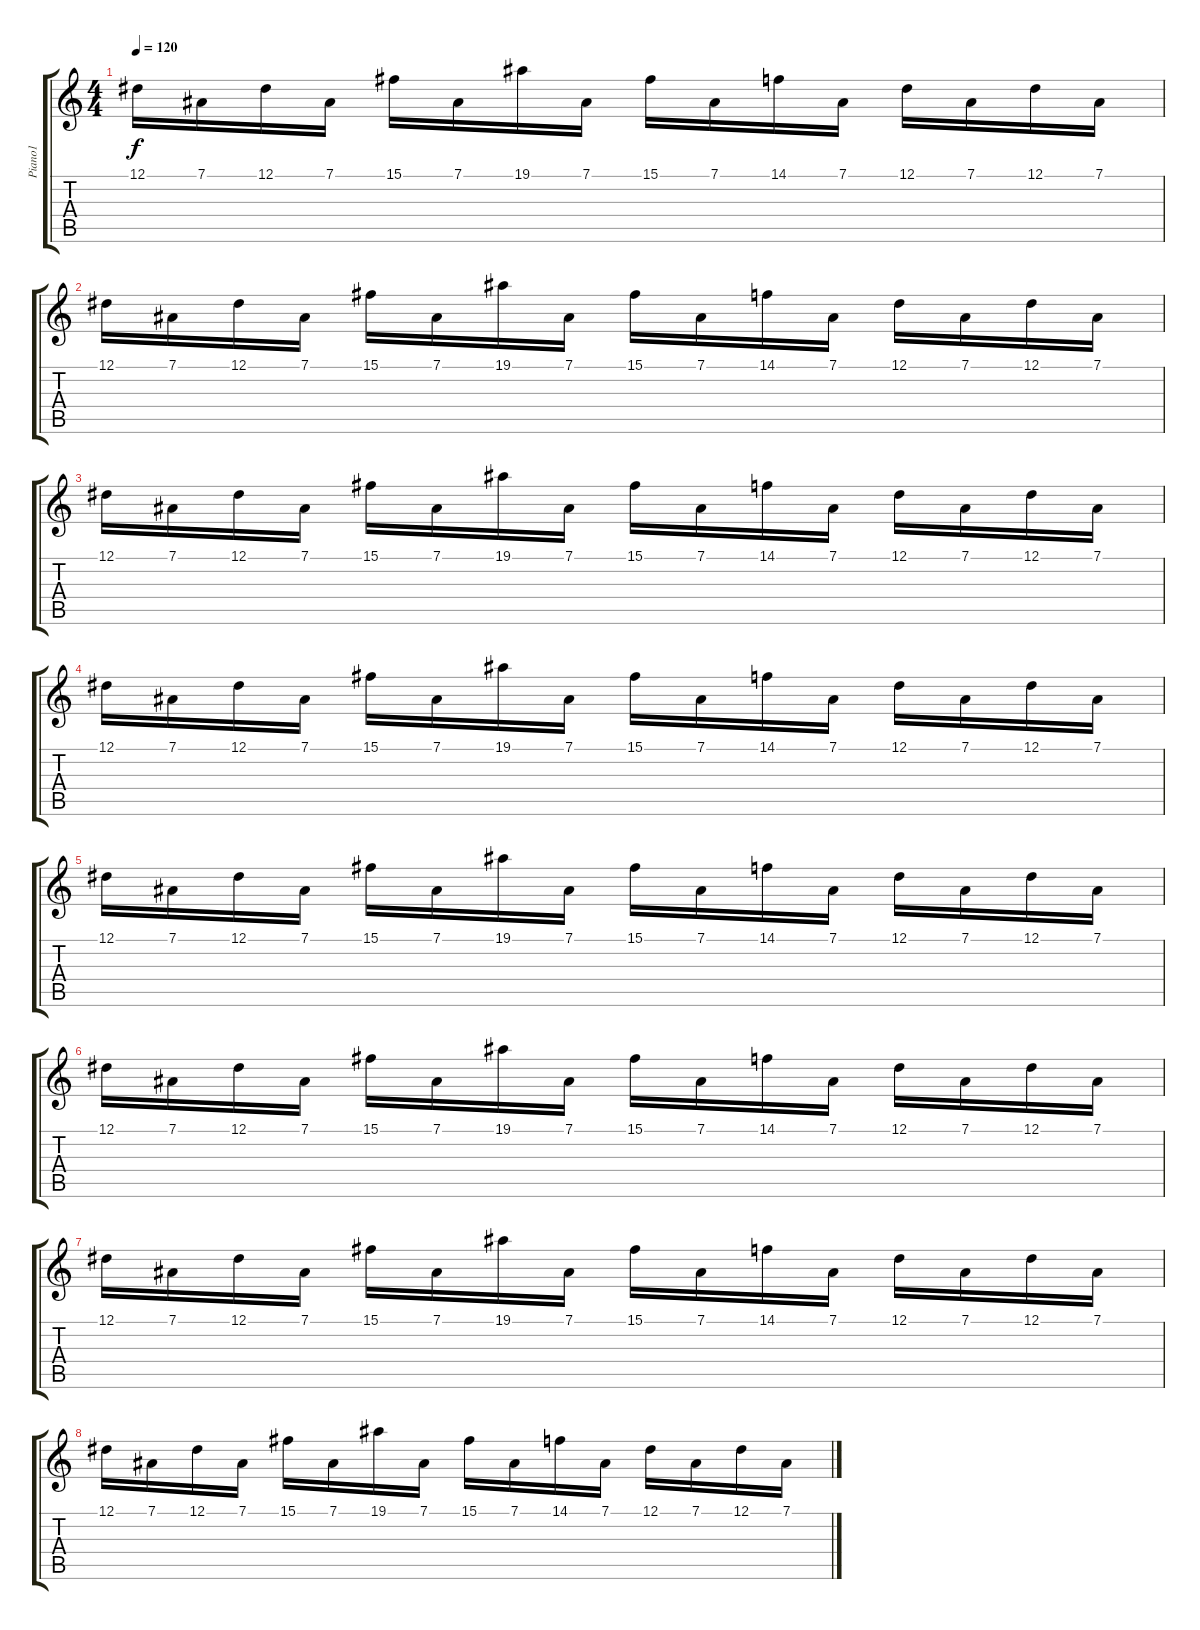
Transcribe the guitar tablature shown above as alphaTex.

\track ("Piano1" "Piano1") {instrument acousticgrandpiano}
\staff {score tabs}
\tuning (Eb4 Bb3 Gb3 Db3 Ab2 Eb2) {hide}
\ts (4 4)
\tempo 120
\clef g2
\ks c
12.1.16{dy f instrument drawbarorgan} 7.1.16 12.1.16 7.1.16 15.1.16 7.1.16 19.1.16 7.1.16 15.1.16 7.1.16 14.1.16 7.1.16 12.1.16 7.1.16 12.1.16 7.1.16 |
12.1.16{instrument drawbarorgan} 7.1.16 12.1.16 7.1.16 15.1.16 7.1.16 19.1.16 7.1.16 15.1.16 7.1.16 14.1.16 7.1.16 12.1.16 7.1.16 12.1.16 7.1.16 |
12.1.16{instrument drawbarorgan} 7.1.16 12.1.16 7.1.16 15.1.16 7.1.16 19.1.16 7.1.16 15.1.16 7.1.16 14.1.16 7.1.16 12.1.16 7.1.16 12.1.16 7.1.16 |
12.1.16{instrument drawbarorgan} 7.1.16 12.1.16 7.1.16 15.1.16 7.1.16 19.1.16 7.1.16 15.1.16 7.1.16 14.1.16 7.1.16 12.1.16 7.1.16 12.1.16 7.1.16 |
12.1.16{instrument drawbarorgan} 7.1.16 12.1.16 7.1.16 15.1.16 7.1.16 19.1.16 7.1.16 15.1.16 7.1.16 14.1.16 7.1.16 12.1.16 7.1.16 12.1.16 7.1.16 |
12.1.16{instrument drawbarorgan} 7.1.16 12.1.16 7.1.16 15.1.16 7.1.16 19.1.16 7.1.16 15.1.16 7.1.16 14.1.16 7.1.16 12.1.16 7.1.16 12.1.16 7.1.16 |
12.1.16{instrument drawbarorgan} 7.1.16 12.1.16 7.1.16 15.1.16 7.1.16 19.1.16 7.1.16 15.1.16 7.1.16 14.1.16 7.1.16 12.1.16 7.1.16 12.1.16 7.1.16 |
12.1.16{instrument drawbarorgan} 7.1.16 12.1.16 7.1.16 15.1.16 7.1.16 19.1.16 7.1.16 15.1.16 7.1.16 14.1.16 7.1.16 12.1.16 7.1.16 12.1.16 7.1.16
